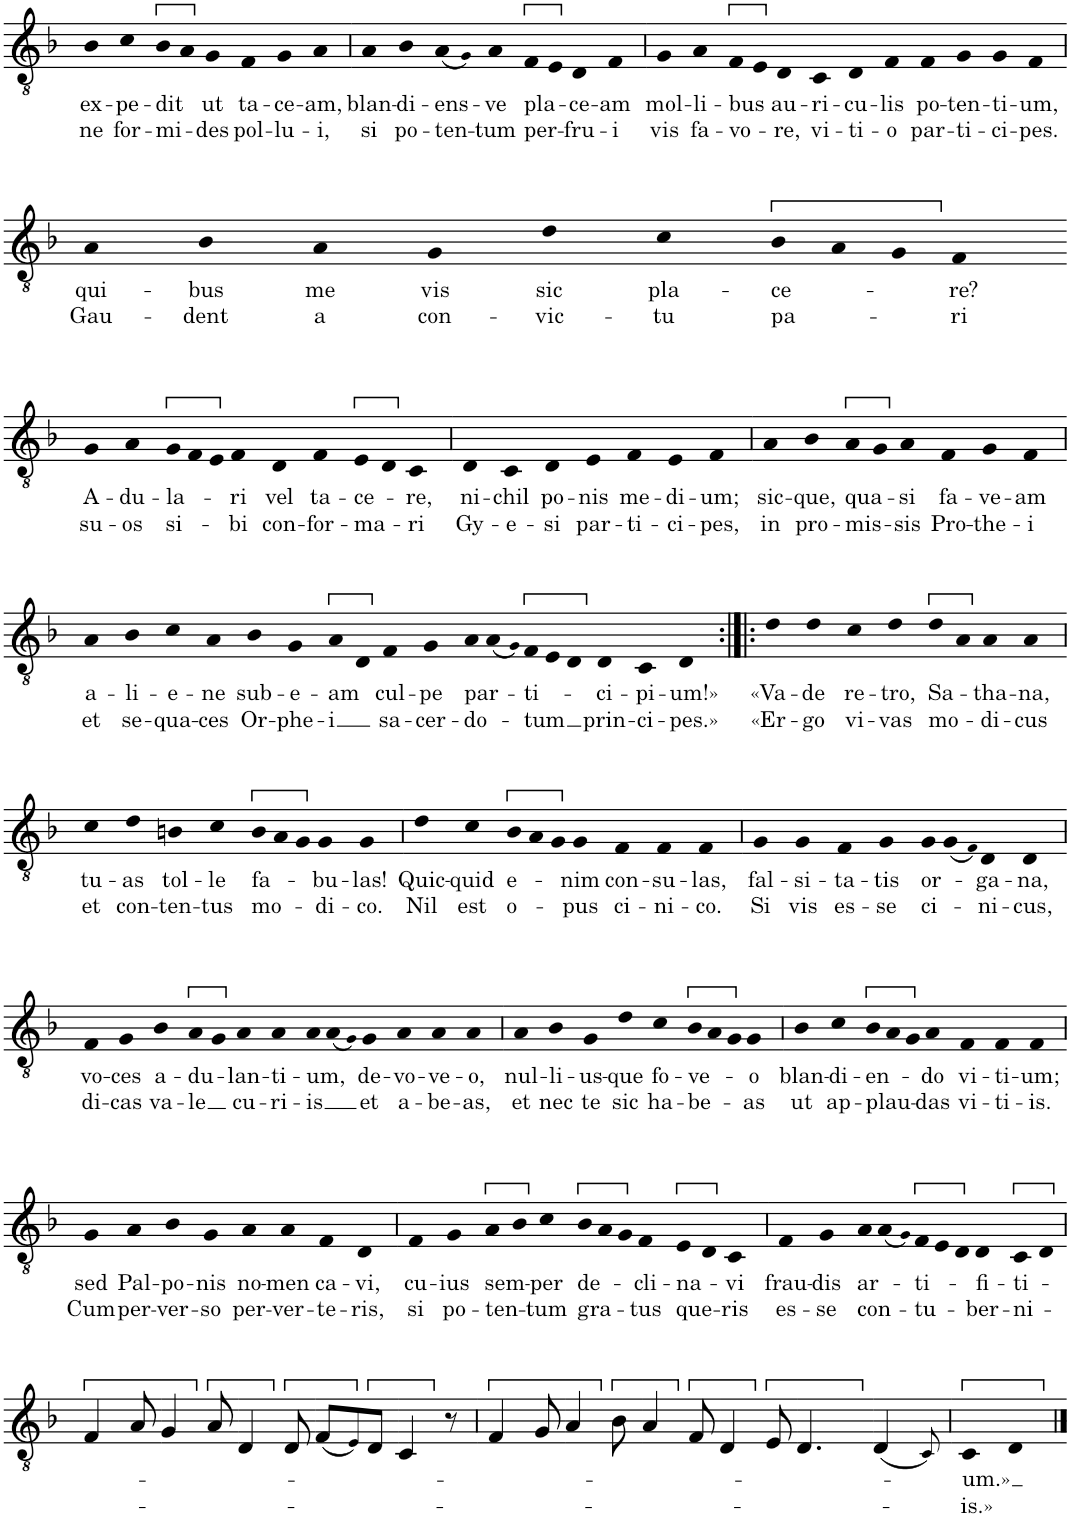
**kern	**text	**text
*part1	*part1	*part1
*staff1	*staff1	*staff1
*I"Voice	*	*
*I'Vo.	*	*
!!LO:PB:g=z
*clefGv2	*	*
*k[b-]	*	*
*M20/4	*	*
=29	=29	=29
!	!LO:LY:b	!LO:LY:b
4B-	ex-	ne
!	!LO:LY:b	!LO:LY:b
4c	-pe-	for-
!	!LO:LY:b	!LO:LY:b
8B-	-dit	-mi-
8A	.	.
!	!LO:LY:b	!LO:LY:b
4G	ut	-des
!	!LO:LY:b	!LO:LY:b
4F	ta-	pol-
!	!LO:LY:b	!LO:LY:b
4G	-ce-	-lu-
!	!LO:LY:b	!LO:LY:b
4A	-am,	-i,
=30'	=30'	=30'
!	!LO:LY:b	!LO:LY:b
4A	blan-	si
!	!LO:LY:b	!LO:LY:b
4B-	-di-	po-
!	!LO:LY:b	!LO:LY:b
(8A	-ens-	-ten-
8G!)	.	.
!	!LO:LY:b	!LO:LY:b
4A	-ve	-tum
!	!LO:LY:b	!LO:LY:b
8F	pla-	per-
8E	.	.
!	!LO:LY:b	!LO:LY:b
4D	-ce-	-fru-
!	!LO:LY:b	!LO:LY:b
4F	-am	-i
=31'	=31'	=31'
!	!LO:LY:b	!LO:LY:b
4G	mol-	vis
!	!LO:LY:b	!LO:LY:b
4A	-li-	fa-
!	!LO:LY:b	!LO:LY:b
8F	-bus	-vo-
8E	.	.
!	!LO:LY:b	!LO:LY:b
4D	au-	-re,
!	!LO:LY:b	!LO:LY:b
4C	-ri-	vi-
!	!LO:LY:b	!LO:LY:b
4D	-cu-	-ti-
!	!LO:LY:b	!LO:LY:b
4F	-lis	-o
!	!LO:LY:b	!LO:LY:b
4F	po-	par-
!	!LO:LY:b	!LO:LY:b
4G	-ten-	-ti-
!	!LO:LY:b	!LO:LY:b
4G	-ti-	-ci-
!	!LO:LY:b	!LO:LY:b
4F	-um,	-pes.
!!LO:LB:g=z
=32'	=32'	=32'
!	!LO:LY:b	!LO:LY:b
4A	qui-	Gau-
!	!LO:LY:b	!LO:LY:b
4B-	-bus	-dent
!	!LO:LY:b	!LO:LY:b
4A	me	a
!	!LO:LY:b	!LO:LY:b
4G	vis	con-
!	!LO:LY:b	!LO:LY:b
4d	sic	-vic-
!	!LO:LY:b	!LO:LY:b
4c	pla-	-tu
*Xtuplet	*	*
!	!LO:LY:b	!LO:LY:b
12B-	-ce-	pa-
12A	.	.
12G	.	.
!	!LO:LY:b	!LO:LY:b
4F	-re?	-ri
!!LO:LB:g=z
=33-	=33-	=33-
!	!LO:LY:b	!LO:LY:b
4G	A-	su-
!	!LO:LY:b	!LO:LY:b
4A	-du-	-os
!	!LO:LY:b	!LO:LY:b
12G	-la-	si-
12F	.	.
12E	.	.
!	!LO:LY:b	!LO:LY:b
4F	-ri	-bi
!	!LO:LY:b	!LO:LY:b
4D	vel	con-
!	!LO:LY:b	!LO:LY:b
4F	ta-	-for-
!	!LO:LY:b	!LO:LY:b
8E	-ce-	-ma-
8D	.	.
!	!LO:LY:b	!LO:LY:b
4C	-re,	-ri
=34'	=34'	=34'
!	!LO:LY:b	!LO:LY:b
4D	ni-	Gy-
!	!LO:LY:b	!LO:LY:b
4C	-chil	-e-
!	!LO:LY:b	!LO:LY:b
4D	po-	-si
!	!LO:LY:b	!LO:LY:b
4E	-nis	par-
!	!LO:LY:b	!LO:LY:b
4F	me-	-ti-
!	!LO:LY:b	!LO:LY:b
4E	-di-	-ci-
!	!LO:LY:b	!LO:LY:b
4F	-um;	-pes,
=35'	=35'	=35'
!	!LO:LY:b	!LO:LY:b
4A	sic-	in
!	!LO:LY:b	!LO:LY:b
4B-	-que,	pro-
!	!LO:LY:b	!LO:LY:b
8A	qua-	-mis-
8G	.	.
!	!LO:LY:b	!LO:LY:b
4A	-si	-sis
!	!LO:LY:b	!LO:LY:b
4F	fa-	Pro-
!	!LO:LY:b	!LO:LY:b
4G	-ve-	-the-
!	!LO:LY:b	!LO:LY:b
4F	-am	-i
!!LO:LB:g=z
=36'	=36'	=36'
!	!LO:LY:b	!LO:LY:b
4A	a-	et
!	!LO:LY:b	!LO:LY:b
4B-	-li-	se-
!	!LO:LY:b	!LO:LY:b
4c	-e-	-qua-
!	!LO:LY:b	!LO:LY:b
4A	-ne	-ces
!	!LO:LY:b	!LO:LY:b
4B-	sub-	Or-
!	!LO:LY:b	!LO:LY:b
4G	-e-	-phe-
!	!LO:LY:b	!LO:LY:b
8A	-am	-i
8D	.	.
!	!LO:LY:b	!LO:LY:b
4F	cul-	sa-
!	!LO:LY:b	!LO:LY:b
4G	-pe	-cer-
!	!LO:LY:b	!LO:LY:b
12A	par-	-do-
(12A	.	.
12G!)	.	.
!	!LO:LY:b	!LO:LY:b
12F	-ti-	-tum
12E	.	.
12D	.	.
!	!LO:LY:b	!LO:LY:b
4D	-ci-	prin-
!	!LO:LY:b	!LO:LY:b
4C	-pi-	-ci-
!	!LO:LY:b	!LO:LY:b
4D	-um!»	-pes.»
=37:|!|:	=37:|!|:	=37:|!|:
!	!LO:LY:b	!LO:LY:b
4d	«Va-	«Er-
!	!LO:LY:b	!LO:LY:b
4d	-de	-go
!	!LO:LY:b	!LO:LY:b
4c	re-	vi-
!	!LO:LY:b	!LO:LY:b
4d	-tro,	-vas
!	!LO:LY:b	!LO:LY:b
8d	Sa-	mo-
8A	.	.
!	!LO:LY:b	!LO:LY:b
4A	-tha-	-di-
!	!LO:LY:b	!LO:LY:b
4A	-na,	-cus
!!LO:LB:g=z
=38'	=38'	=38'
!	!LO:LY:b	!LO:LY:b
4c	tu-	et
!	!LO:LY:b	!LO:LY:b
4d	-as	con-
!	!LO:LY:b	!LO:LY:b
4Bn	tol-	-ten-
!	!LO:LY:b	!LO:LY:b
4c	-le	-tus
!	!LO:LY:b	!LO:LY:b
12B	fa-	mo-
12A	.	.
12G	.	.
!	!LO:LY:b	!LO:LY:b
4G	-bu-	-di-
!	!LO:LY:b	!LO:LY:b
4G	-las!	-co.
=39'	=39'	=39'
!	!LO:LY:b	!LO:LY:b
4d	Quic-	Nil
!	!LO:LY:b	!LO:LY:b
4c	-quid	est
!	!LO:LY:b	!LO:LY:b
12B-	e-	o-
12A	.	.
12G	.	.
!	!LO:LY:b	!LO:LY:b
4G	-nim	-pus
!	!LO:LY:b	!LO:LY:b
4F	con-	ci-
!	!LO:LY:b	!LO:LY:b
4F	-su-	-ni-
!	!LO:LY:b	!LO:LY:b
4F	-las,	-co.
=40'	=40'	=40'
!	!LO:LY:b	!LO:LY:b
4G	fal-	Si
!	!LO:LY:b	!LO:LY:b
4G	-si-	vis
!	!LO:LY:b	!LO:LY:b
4F	-ta-	es-
!	!LO:LY:b	!LO:LY:b
4G	-tis	-se
!	!LO:LY:b	!LO:LY:b
12G	or-	ci-
(12G	.	.
12F!)	.	.
!	!LO:LY:b	!LO:LY:b
4D	-ga-	-ni-
!	!LO:LY:b	!LO:LY:b
4D	-na,	-cus,
!!LO:LB:g=z
=41'	=41'	=41'
!	!LO:LY:b	!LO:LY:b
4F	vo-	di-
!	!LO:LY:b	!LO:LY:b
4G	-ces	-cas
!	!LO:LY:b	!LO:LY:b
4B-	a-	va-
!	!LO:LY:b	!LO:LY:b
8A	-du-	-le
8G	.	.
!	!LO:LY:b	!LO:LY:b
4A	-lan-	cu-
!	!LO:LY:b	!LO:LY:b
4A	-ti-	-ri-
!	!LO:LY:b	!LO:LY:b
12A	-um,	-is
(12A	.	.
12G!)	.	.
!	!LO:LY:b	!LO:LY:b
4G	de-	et
!	!LO:LY:b	!LO:LY:b
4A	-vo-	a-
!	!LO:LY:b	!LO:LY:b
4A	-ve-	-be-
!	!LO:LY:b	!LO:LY:b
4A	-o,	-as,
=42'	=42'	=42'
!	!LO:LY:b	!LO:LY:b
4A	nul-	et
!	!LO:LY:b	!LO:LY:b
4B-	-li-	nec
!	!LO:LY:b	!LO:LY:b
4G	-us-	te
!	!LO:LY:b	!LO:LY:b
4d	-que	sic
!	!LO:LY:b	!LO:LY:b
4c	fo-	ha-
!	!LO:LY:b	!LO:LY:b
12B-	-ve-	-be-
12A	.	.
12G	.	.
!	!LO:LY:b	!LO:LY:b
4G	-o	-as
=43'	=43'	=43'
!	!LO:LY:b	!LO:LY:b
4B-	blan-	ut
!	!LO:LY:b	!LO:LY:b
4c	-di-	ap-
!	!LO:LY:b	!LO:LY:b
12B-	-en-	-plau-
12A	.	.
12G	.	.
!	!LO:LY:b	!LO:LY:b
4A	-do	-das
!	!LO:LY:b	!LO:LY:b
4F	vi-	vi-
!	!LO:LY:b	!LO:LY:b
4F	-ti-	-ti-
!	!LO:LY:b	!LO:LY:b
4F	-um;	-is.
!!LO:LB:g=z
=44'	=44'	=44'
!	!LO:LY:b	!LO:LY:b
4G	sed	Cum
!	!LO:LY:b	!LO:LY:b
4A	Pal-	per-
!	!LO:LY:b	!LO:LY:b
4B-	-po-	-ver-
!	!LO:LY:b	!LO:LY:b
4G	-nis	-so
!	!LO:LY:b	!LO:LY:b
4A	no-	per-
!	!LO:LY:b	!LO:LY:b
4A	-men	-ver-
!	!LO:LY:b	!LO:LY:b
4F	ca-	-te-
!	!LO:LY:b	!LO:LY:b
4D	-vi,	-ris,
=45'	=45'	=45'
!	!LO:LY:b	!LO:LY:b
4F	cu-	si
!	!LO:LY:b	!LO:LY:b
4G	-ius	po-
!	!LO:LY:b	!LO:LY:b
8A	sem-	-ten-
8B-	.	.
!	!LO:LY:b	!LO:LY:b
4c	-per	-tum
!	!LO:LY:b	!LO:LY:b
12B-	de-	gra-
12A	.	.
12G	.	.
!	!LO:LY:b	!LO:LY:b
4F	-cli-	-tus
!	!LO:LY:b	!LO:LY:b
8E	-na-	que-
8D	.	.
!	!LO:LY:b	!LO:LY:b
4C	-vi	-ris
=46'	=46'	=46'
!	!LO:LY:b	!LO:LY:b
4F	frau-	es-
!	!LO:LY:b	!LO:LY:b
4G	-dis	-se
!	!LO:LY:b	!LO:LY:b
12A	ar-	con-
(12A	.	.
12G!)	.	.
!	!LO:LY:b	!LO:LY:b
12F	-ti-	-tu-
12E	.	.
12D	.	.
!	!LO:LY:b	!LO:LY:b
4D	-fi-	-ber-
!	!LO:LY:b	!LO:LY:b
8C	-ti-	-ni-
8D	.	.
!!LO:LB:g=z
=47'	=47'	=47'
*M3/8	*	*
4F/	.	.
8A/	.	.
=48-	=48-	=48-
4G/	.	.
8A/	.	.
=49-	=49-	=49-
4D/	.	.
8D/	.	.
=50-	=50-	=50-
(8F/L	.	.
8E!/)	.	.
8D/J	.	.
=51-	=51-	=51-
4C/	.	.
8r	.	.
=52'	=52'	=52'
4F/	.	.
8G/	.	.
=53-	=53-	=53-
4A/	.	.
8B-\	.	.
=54-	=54-	=54-
4A/	.	.
8F/	.	.
=55-	=55-	=55-
4D/	.	.
8E/	.	.
=56-	=56-	=56-
4.D/	.	.
=57-	=57-	=57-
(4D/	.	.
8C!/)	.	.
=58'	=58'	=58'
*M2/4	*	*
!	!LO:LY:b	!LO:LY:b
4C	-um.»	-is.»
4D	.	.
==	==	==
*-	*-	*-
